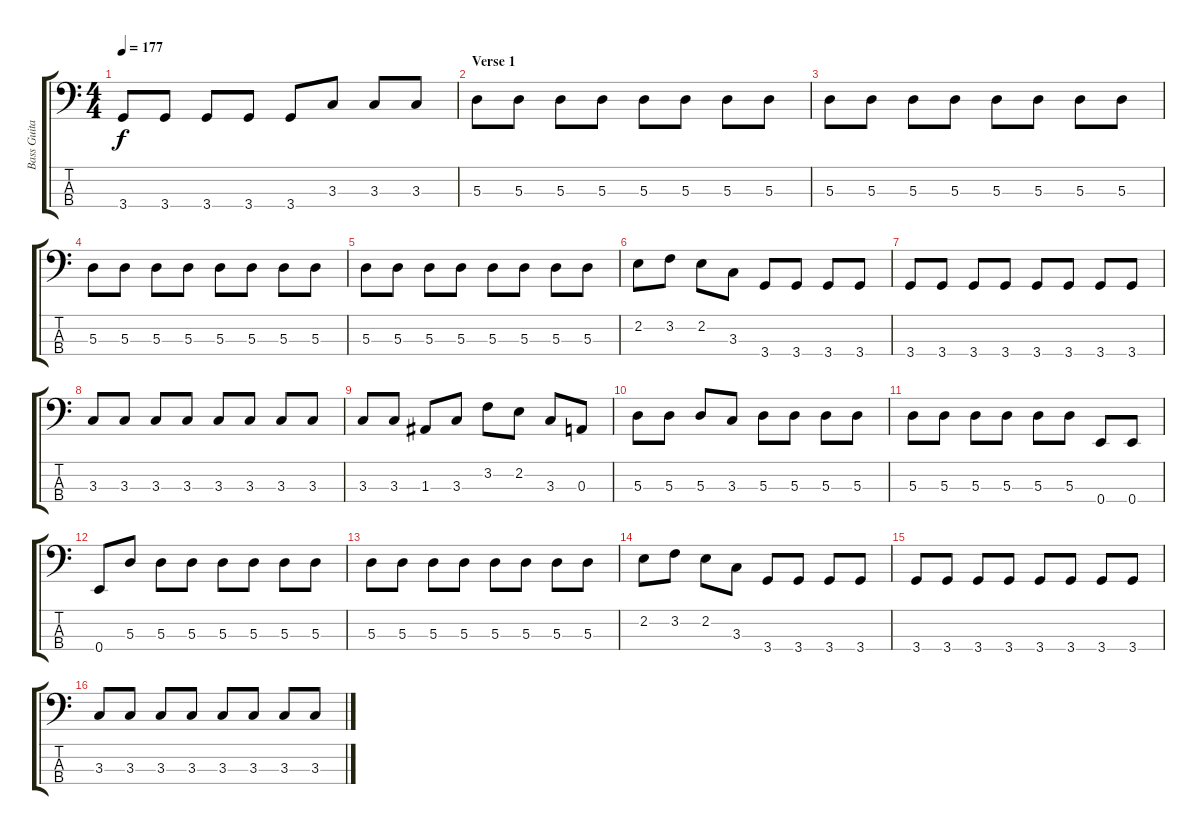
\track ("Bass Guitar" "Bass Guita") {instrument electricbasspick}
\staff {score tabs}
\tuning (G2 D2 A1 E1) {hide}
\ts (4 4)
\tempo 177
\clef f4
\ks c
3.4.8{dy f} 3.4.8 3.4.8 3.4.8 3.4.8 3.3.8 3.3.8 3.3.8 |
\section ("" "Verse 1")
5.3.8 5.3.8 5.3.8 5.3.8 5.3.8 5.3.8 5.3.8 5.3.8 |
5.3.8 5.3.8 5.3.8 5.3.8 5.3.8 5.3.8 5.3.8 5.3.8 |
5.3.8 5.3.8 5.3.8 5.3.8 5.3.8 5.3.8 5.3.8 5.3.8 |
5.3.8 5.3.8 5.3.8 5.3.8 5.3.8 5.3.8 5.3.8 5.3.8 |
2.2.8 3.2.8 2.2.8 3.3.8 3.4.8 3.4.8 3.4.8 3.4.8 |
3.4.8 3.4.8 3.4.8 3.4.8 3.4.8 3.4.8 3.4.8 3.4.8 |
3.3.8 3.3.8 3.3.8 3.3.8 3.3.8 3.3.8 3.3.8 3.3.8 |
3.3.8 3.3.8 1.3.8 3.3.8 3.2.8 2.2.8 3.3.8 0.3.8 |
5.3.8 5.3.8 5.3.8 3.3.8 5.3.8 5.3.8 5.3.8 5.3.8 |
5.3.8 5.3.8 5.3.8 5.3.8 5.3.8 5.3.8 0.4.8 0.4.8 |
0.4.8 5.3.8 5.3.8 5.3.8 5.3.8 5.3.8 5.3.8 5.3.8 |
5.3.8 5.3.8 5.3.8 5.3.8 5.3.8 5.3.8 5.3.8 5.3.8 |
2.2.8 3.2.8 2.2.8 3.3.8 3.4.8 3.4.8 3.4.8 3.4.8 |
3.4.8 3.4.8 3.4.8 3.4.8 3.4.8 3.4.8 3.4.8 3.4.8 |
3.3.8 3.3.8 3.3.8 3.3.8 3.3.8 3.3.8 3.3.8 3.3.8
